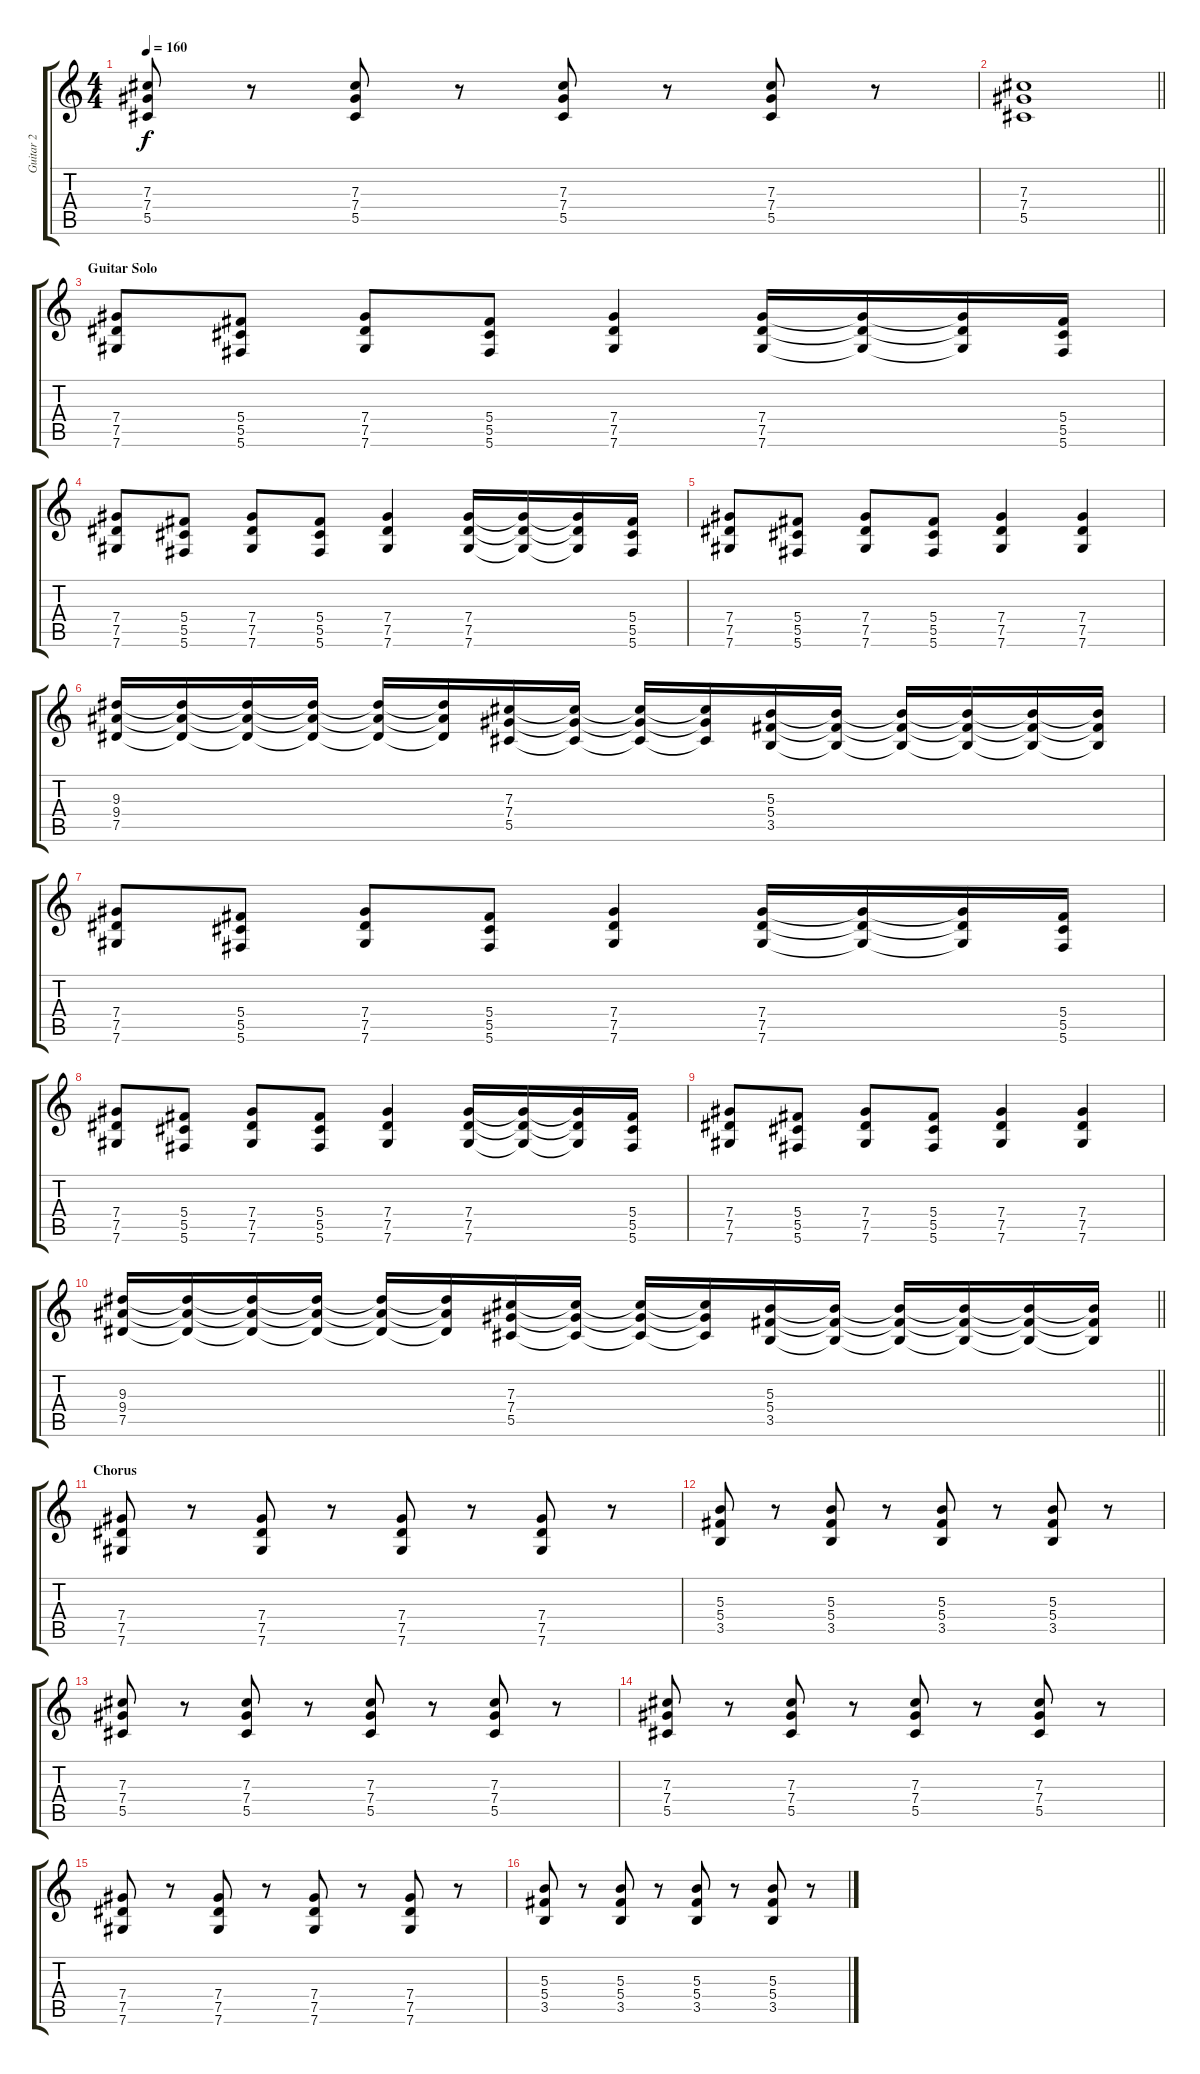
\track ("Guitar 2" "Guitar 2") {instrument distortionguitar}
\staff {score tabs}
\tuning (Eb4 Bb3 Gb3 Db3 Ab2 Db2) {hide}
\ts (4 4)
\tempo 160
\clef g2
\ks c
(7.3 7.4 5.5).8{dy f} r.8 (7.3 7.4 5.5).8 r.8 (7.3 7.4 5.5).8 r.8 (7.3 7.4 5.5).8 r.8 |
\barLineRight lightlight
(7.3 7.4 5.5).1 |
\section ("" "Guitar Solo")
(7.4 7.5 7.6).8 (5.4 5.5 5.6).8 (7.4 7.5 7.6).8 (5.4 5.5 5.6).8 (7.4 7.5 7.6).4 (7.4 7.5 7.6).16 (7.4{t} 7.5{t} 7.6{t}).16 (7.4{t} 7.5{t} 7.6{t}).16 (5.4 5.5 5.6).16 |
(7.4 7.5 7.6).8 (5.4 5.5 5.6).8 (7.4 7.5 7.6).8 (5.4 5.5 5.6).8 (7.4 7.5 7.6).4 (7.4 7.5 7.6).16 (7.4{t} 7.5{t} 7.6{t}).16 (7.4{t} 7.5{t} 7.6{t}).16 (5.4 5.5 5.6).16 |
(7.4 7.5 7.6).8 (5.4 5.5 5.6).8 (7.4 7.5 7.6).8 (5.4 5.5 5.6).8 (7.4 7.5 7.6).4 (7.4 7.5 7.6).4 |
(9.3 9.4 7.5).16 (9.3{t} 9.4{t} 7.5{t}).16 (9.3{t} 9.4{t} 7.5{t}).16 (9.3{t} 9.4{t} 7.5{t}).16 (9.3{t} 9.4{t} 7.5{t}).16 (9.3{t} 9.4{t} 7.5{t}).16 (7.3 7.4 5.5).16 (7.3{t} 7.4{t} 5.5{t}).16 (7.3{t} 7.4{t} 5.5{t}).16 (7.3{t} 7.4{t} 5.5{t}).16 (5.3 5.4 3.5).16 (5.3{t} 5.4{t} 3.5{t}).16 (5.3{t} 5.4{t} 3.5{t}).16 (5.3{t} 5.4{t} 3.5{t}).16 (5.3{t} 5.4{t} 3.5{t}).16 (5.3{t} 5.4{t} 3.5{t}).16 |
(7.4 7.5 7.6).8 (5.4 5.5 5.6).8 (7.4 7.5 7.6).8 (5.4 5.5 5.6).8 (7.4 7.5 7.6).4 (7.4 7.5 7.6).16 (7.4{t} 7.5{t} 7.6{t}).16 (7.4{t} 7.5{t} 7.6{t}).16 (5.4 5.5 5.6).16 |
(7.4 7.5 7.6).8 (5.4 5.5 5.6).8 (7.4 7.5 7.6).8 (5.4 5.5 5.6).8 (7.4 7.5 7.6).4 (7.4 7.5 7.6).16 (7.4{t} 7.5{t} 7.6{t}).16 (7.4{t} 7.5{t} 7.6{t}).16 (5.4 5.5 5.6).16 |
(7.4 7.5 7.6).8 (5.4 5.5 5.6).8 (7.4 7.5 7.6).8 (5.4 5.5 5.6).8 (7.4 7.5 7.6).4 (7.4 7.5 7.6).4 |
\barLineRight lightlight
(9.3 9.4 7.5).16 (9.3{t} 9.4{t} 7.5{t}).16 (9.3{t} 9.4{t} 7.5{t}).16 (9.3{t} 9.4{t} 7.5{t}).16 (9.3{t} 9.4{t} 7.5{t}).16 (9.3{t} 9.4{t} 7.5{t}).16 (7.3 7.4 5.5).16 (7.3{t} 7.4{t} 5.5{t}).16 (7.3{t} 7.4{t} 5.5{t}).16 (7.3{t} 7.4{t} 5.5{t}).16 (5.3 5.4 3.5).16 (5.3{t} 5.4{t} 3.5{t}).16 (5.3{t} 5.4{t} 3.5{t}).16 (5.3{t} 5.4{t} 3.5{t}).16 (5.3{t} 5.4{t} 3.5{t}).16 (5.3{t} 5.4{t} 3.5{t}).16 |
\section ("" "Chorus")
(7.4 7.5 7.6).8 r.8 (7.4 7.5 7.6).8 r.8 (7.4 7.5 7.6).8 r.8 (7.4 7.5 7.6).8 r.8 |
(5.3 5.4 3.5).8 r.8 (5.3 5.4 3.5).8 r.8 (5.3 5.4 3.5).8 r.8 (5.3 5.4 3.5).8 r.8 |
(7.3 7.4 5.5).8 r.8 (7.3 7.4 5.5).8 r.8 (7.3 7.4 5.5).8 r.8 (7.3 7.4 5.5).8 r.8 |
(7.3 7.4 5.5).8 r.8 (7.3 7.4 5.5).8 r.8 (7.3 7.4 5.5).8 r.8 (7.3 7.4 5.5).8 r.8 |
(7.4 7.5 7.6).8 r.8 (7.4 7.5 7.6).8 r.8 (7.4 7.5 7.6).8 r.8 (7.4 7.5 7.6).8 r.8 |
(5.3 5.4 3.5).8 r.8 (5.3 5.4 3.5).8 r.8 (5.3 5.4 3.5).8 r.8 (5.3 5.4 3.5).8 r.8
